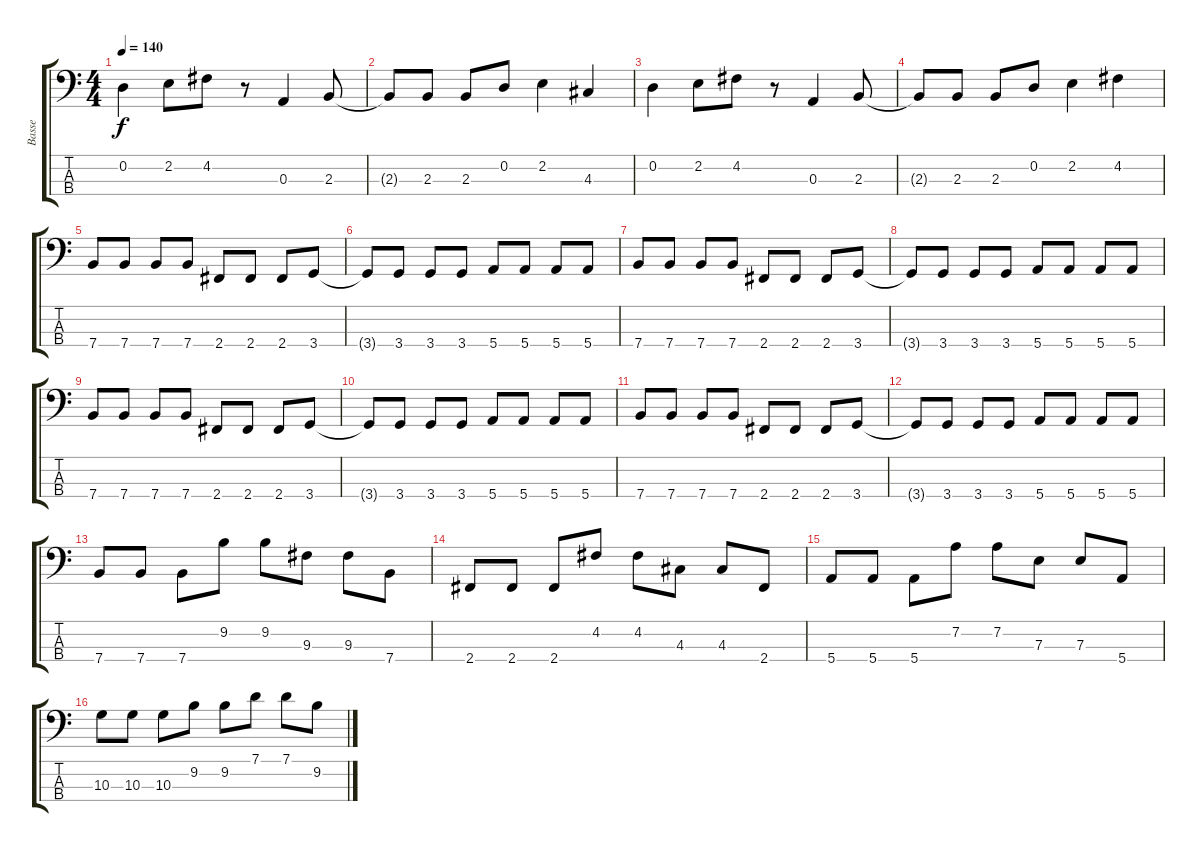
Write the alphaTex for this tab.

\track ("Basse" "Basse") {instrument electricbassfinger}
\staff {score tabs}
\tuning (G2 D2 A1 E1) {hide}
\ts (4 4)
\tempo 140
\clef f4
\ks c
0.2.4{dy f} 2.2.8 4.2.8 r.8 0.3.4 2.3.8 |
2.3{t}.8 2.3.8 2.3.8 0.2.8 2.2.4 4.3.4 |
0.2.4 2.2.8 4.2.8 r.8 0.3.4 2.3.8 |
2.3{t}.8 2.3.8 2.3.8 0.2.8 2.2.4 4.2.4 |
7.4.8 7.4.8 7.4.8 7.4.8 2.4.8 2.4.8 2.4.8 3.4.8 |
3.4{t}.8 3.4.8 3.4.8 3.4.8 5.4.8 5.4.8 5.4.8 5.4.8 |
7.4.8 7.4.8 7.4.8 7.4.8 2.4.8 2.4.8 2.4.8 3.4.8 |
3.4{t}.8 3.4.8 3.4.8 3.4.8 5.4.8 5.4.8 5.4.8 5.4.8 |
7.4.8 7.4.8 7.4.8 7.4.8 2.4.8 2.4.8 2.4.8 3.4.8 |
3.4{t}.8 3.4.8 3.4.8 3.4.8 5.4.8 5.4.8 5.4.8 5.4.8 |
7.4.8 7.4.8 7.4.8 7.4.8 2.4.8 2.4.8 2.4.8 3.4.8 |
3.4{t}.8 3.4.8 3.4.8 3.4.8 5.4.8 5.4.8 5.4.8 5.4.8 |
7.4.8 7.4.8 7.4.8 9.2.8 9.2.8 9.3.8 9.3.8 7.4.8 |
2.4.8 2.4.8 2.4.8 4.2.8 4.2.8 4.3.8 4.3.8 2.4.8 |
5.4.8 5.4.8 5.4.8 7.2.8 7.2.8 7.3.8 7.3.8 5.4.8 |
10.3.8 10.3.8 10.3.8 9.2.8 9.2.8 7.1.8 7.1.8 9.2.8
